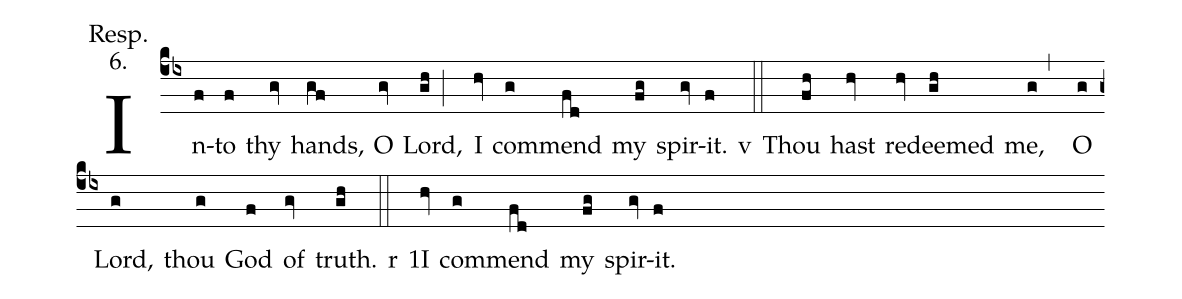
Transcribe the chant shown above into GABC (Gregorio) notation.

annotation: Resp.;
annotation: 6.;
%%
(cb4) In(f)to(f) thy(gv) hands,(gf) O(gv) Lord,(gh;) I(hv) com(g)mend(fd) my(fg) spir(gv)it.(f)

<sp>v</sp>(::) Thou(fh) hast(hv) re(hv)deemed(gh) me,(g,) O(g) Lord,(g) thou(g) God(f) of(gv) truth.(gh)

<sp>r</sp>(::) <sp>1</sp>I(hv) com(g)mend(fd) my(fg) spir(gv)it.(f)
